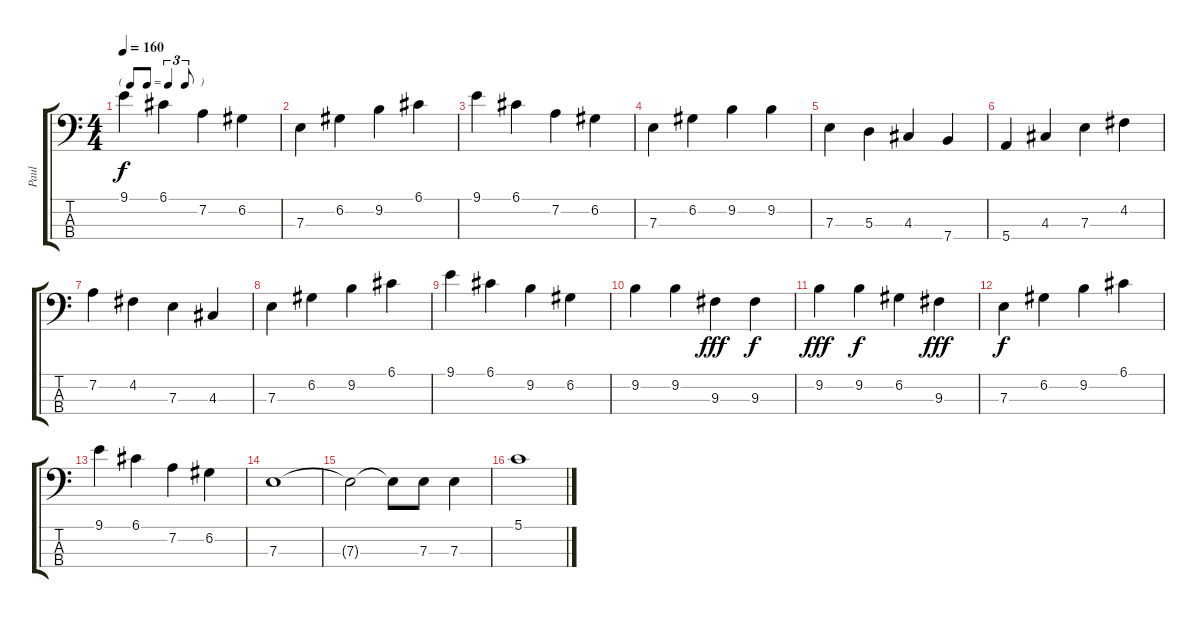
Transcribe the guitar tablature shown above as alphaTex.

\track ("Paul" "Paul") {instrument electricbasspick}
\staff {score tabs}
\tuning (G2 D2 A1 E1) {hide}
\ts (4 4)
\tf triplet8th
\tempo 160
\clef f4
\ks c
9.1.4{dy f} 6.1.4 7.2.4 6.2.4 |
7.3.4 6.2.4 9.2.4 6.1.4 |
9.1.4 6.1.4 7.2.4 6.2.4 |
7.3.4 6.2.4 9.2.4 9.2.4 |
7.3.4 5.3.4 4.3.4 7.4.4 |
5.4.4 4.3.4 7.3.4 4.2.4 |
7.2.4 4.2.4 7.3.4 4.3.4 |
7.3.4 6.2.4 9.2.4 6.1.4 |
9.1.4 6.1.4 9.2.4 6.2.4 |
9.2.4 9.2.4 9.3.4{dy fff} 9.3.4{dy f} |
9.2.4{dy fff} 9.2.4{dy f} 6.2.4 9.3.4{dy fff} |
7.3.4{dy f} 6.2.4 9.2.4 6.1.4 |
9.1.4 6.1.4 7.2.4 6.2.4 |
7.3.1 |
7.3{t}.2 7.3{t}.8 7.3.8 7.3.4 |
5.1.1
